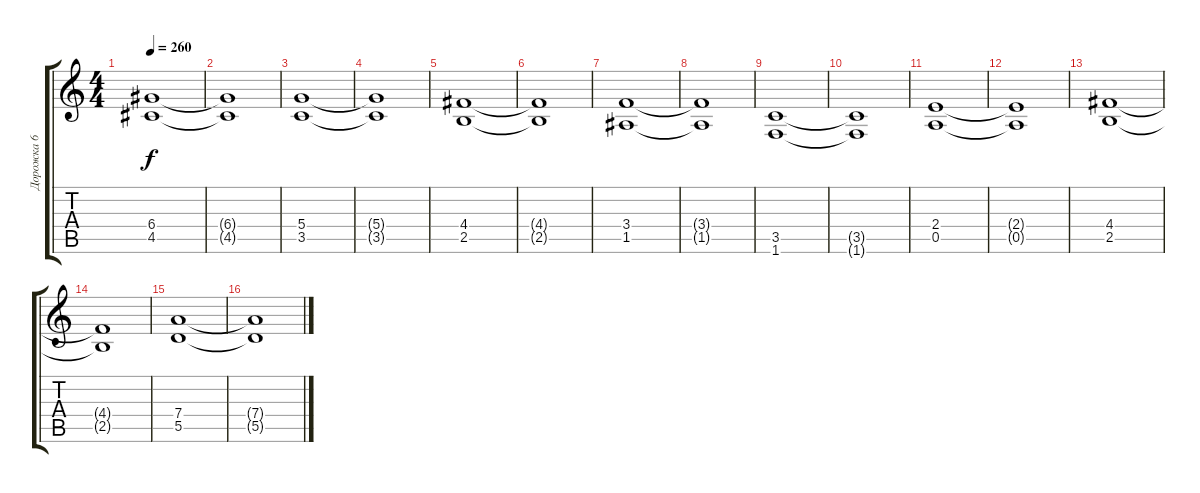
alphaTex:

\track ("Дорожка 6" "Дорожка 6") {instrument distortionguitar}
\staff {score tabs}
\tuning (E4 B3 G3 D3 A2 E2) {hide}
\ts (4 4)
\tempo 260
\clef g2
\ks c
(6.4 4.5).1{dy f volume 9} |
(6.4{t} 4.5{t}).1 |
(5.4 3.5).1 |
(5.4{t} 3.5{t}).1 |
(4.4 2.5).1 |
(4.4{t} 2.5{t}).1 |
(3.4 1.5).1 |
(3.4{t} 1.5{t}).1 |
(3.5 1.6).1 |
(3.5{t} 1.6{t}).1 |
(2.4 0.5).1 |
(2.4{t} 0.5{t}).1 |
(4.4 2.5).1 |
(4.4{t} 2.5{t}).1 |
(7.4 5.5).1 |
(7.4{t} 5.5{t}).1
